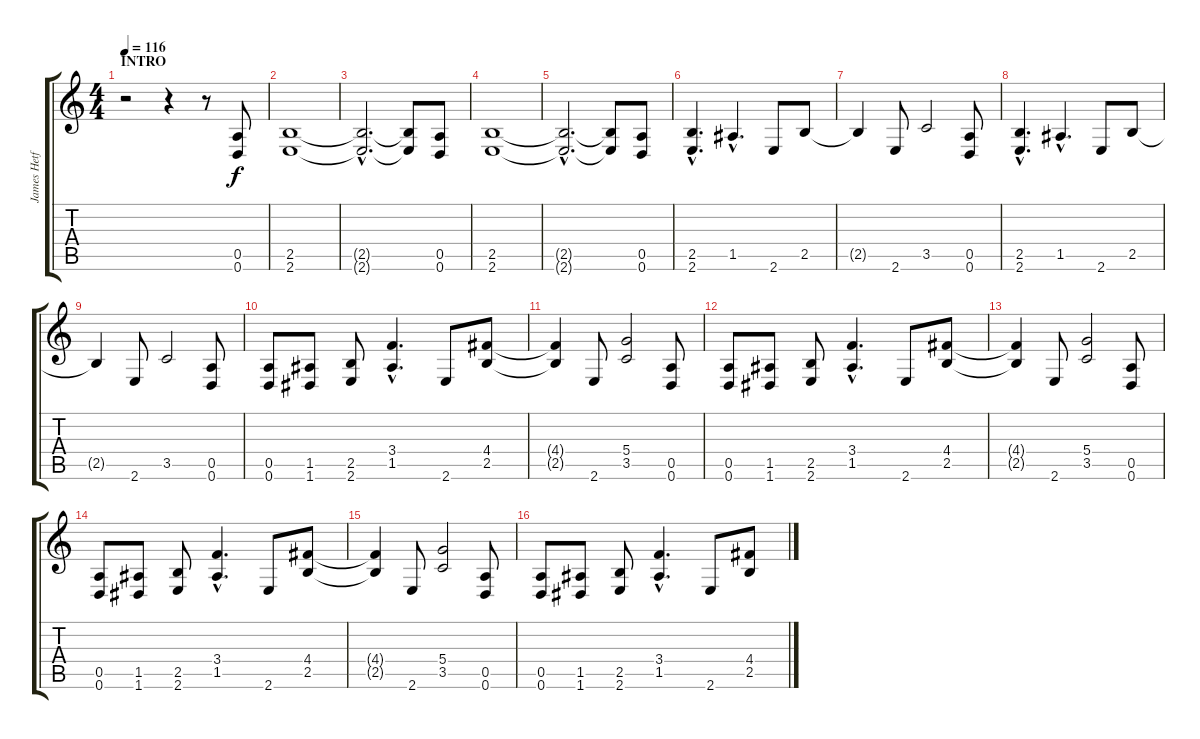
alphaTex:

\track ("James Hetfeild (Rhythm)" "James Hetf") {instrument overdrivenguitar}
\staff {score tabs}
\tuning (E4 B3 G3 D3 A2 D2) {hide}
\ts (4 4)
\section ("" "INTRO")
\tempo 116
\clef g2
\ks c
r.2{dy f instrument overdrivenguitar} r.4 r.8{volume 10 instrument acousticguitarsteel} (0.5 0.6).8 |
(2.5 2.6).1 |
(2.5{hac t} 2.6{hac t}).2{d} (2.5{t} 2.6{t}).8 (0.5 0.6).8 |
(2.5 2.6).1 |
(2.5{hac t} 2.6{hac t}).2{d} (2.5{t} 2.6{t}).8 (0.5 0.6).8 |
(2.5{hac} 2.6{hac}).4{d} 1.5{hac}.4{d} 2.6.8 2.5.8 |
2.5{t}.4 2.6.8 3.5.2 (0.5 0.6).8 |
(2.5{hac} 2.6{hac}).4{d} 1.5{hac}.4{d} 2.6.8 2.5.8 |
2.5{t}.4 2.6.8 3.5.2 (0.5 0.6).8{volume 13 instrument overdrivenguitar} |
(0.5 0.6).8 (1.5 1.6).8 (2.5 2.6).8 (3.4{hac} 1.5{hac}).4{d} 2.6.8 (4.4 2.5).8 |
(4.4{t} 2.5{t}).4 2.6.8 (5.4 3.5).2 (0.5 0.6).8 |
(0.5 0.6).8 (1.5 1.6).8 (2.5 2.6).8 (3.4{hac} 1.5{hac}).4{d} 2.6.8 (4.4 2.5).8 |
(4.4{t} 2.5{t}).4 2.6.8 (5.4 3.5).2 (0.5 0.6).8 |
(0.5 0.6).8 (1.5 1.6).8 (2.5 2.6).8 (3.4{hac} 1.5{hac}).4{d} 2.6.8 (4.4 2.5).8 |
(4.4{t} 2.5{t}).4 2.6.8 (5.4 3.5).2 (0.5 0.6).8 |
(0.5 0.6).8 (1.5 1.6).8 (2.5 2.6).8 (3.4{hac} 1.5{hac}).4{d} 2.6.8 (4.4 2.5).8
